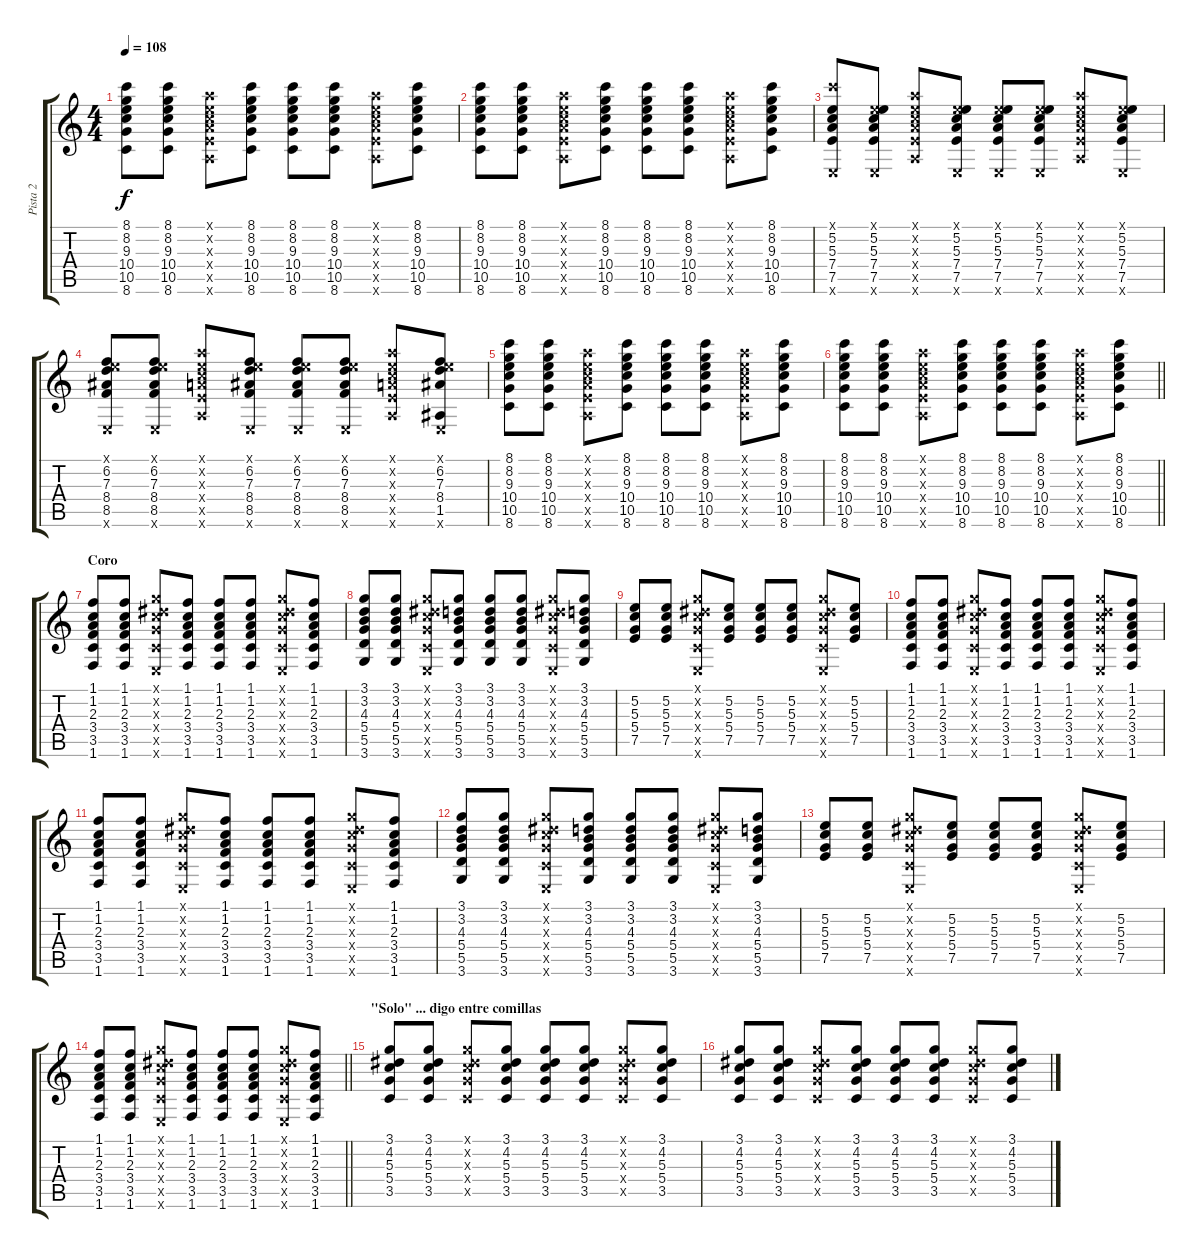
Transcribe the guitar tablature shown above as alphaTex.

\track ("Pista 2" "Pista 2") {instrument electricguitarclean}
\staff {score tabs}
\tuning (E4 B3 G3 D3 A2 E2) {hide}
\ts (4 4)
\tempo 108
\clef g2
\ks c
(8.1 8.2 9.3 10.4 10.5 8.6).8{dy f} (8.1 8.2 9.3 10.4 10.5 8.6).8 (5.1{x} 5.2{x} 5.3{x} 7.4{x} 7.5{x} 5.6{x}).8 (8.1 8.2 9.3 10.4 10.5 8.6).8 (8.1 8.2 9.3 10.4 10.5 8.6).8 (8.1 8.2 9.3 10.4 10.5 8.6).8 (5.1{x} 5.2{x} 5.3{x} 7.4{x} 7.5{x} 5.6{x}).8 (8.1 8.2 9.3 10.4 10.5 8.6).8 |
(8.1 8.2 9.3 10.4 10.5 8.6).8 (8.1 8.2 9.3 10.4 10.5 8.6).8 (5.1{x} 5.2{x} 5.3{x} 7.4{x} 7.5{x} 5.6{x}).8 (8.1 8.2 9.3 10.4 10.5 8.6).8 (8.1 8.2 9.3 10.4 10.5 8.6).8 (8.1 8.2 9.3 10.4 10.5 8.6).8 (5.1{x} 5.2{x} 5.3{x} 7.4{x} 7.5{x} 5.6{x}).8 (8.1 8.2 9.3 10.4 10.5 8.6).8 |
(8.1{x} 5.2 5.3 7.4 7.5 0.6{x}).8 (0.1{x} 5.2 5.3 7.4 7.5 0.6{x}).8 (5.1{x} 5.2{x} 5.3{x} 7.4{x} 7.5{x} 5.6{x}).8 (0.1{x} 5.2 5.3 7.4 7.5 0.6{x}).8 (0.1{x} 5.2 5.3 7.4 7.5 0.6{x}).8 (0.1{x} 5.2 5.3 7.4 7.5 0.6{x}).8 (5.1{x} 5.2{x} 5.3{x} 7.4{x} 7.5{x} 5.6{x}).8 (0.1{x} 5.2 5.3 7.4 7.5 0.6{x}).8 |
(0.1{x} 6.2 7.3 8.4 8.5 0.6{x}).8 (0.1{x} 6.2 7.3 8.4 8.5 0.6{x}).8 (5.1{x} 5.2{x} 5.3{x} 7.4{x} 7.5{x} 5.6{x}).8 (0.1{x} 6.2 7.3 8.4 8.5 0.6{x}).8 (0.1{x} 6.2 7.3 8.4 8.5 0.6{x}).8 (0.1{x} 6.2 7.3 8.4 8.5 0.6{x}).8 (5.1{x} 5.2{x} 5.3{x} 7.4{x} 7.5{x} 5.6{x}).8 (0.1{x} 6.2 7.3 8.4 1.5 0.6{x}).8 |
(8.1 8.2 9.3 10.4 10.5 8.6).8 (8.1 8.2 9.3 10.4 10.5 8.6).8 (5.1{x} 5.2{x} 5.3{x} 7.4{x} 7.5{x} 5.6{x}).8 (8.1 8.2 9.3 10.4 10.5 8.6).8 (8.1 8.2 9.3 10.4 10.5 8.6).8 (8.1 8.2 9.3 10.4 10.5 8.6).8 (5.1{x} 5.2{x} 5.3{x} 7.4{x} 7.5{x} 5.6{x}).8 (8.1 8.2 9.3 10.4 10.5 8.6).8 |
\barLineRight lightlight
(8.1 8.2 9.3 10.4 10.5 8.6).8 (8.1 8.2 9.3 10.4 10.5 8.6).8 (5.1{x} 5.2{x} 5.3{x} 7.4{x} 7.5{x} 5.6{x}).8 (8.1 8.2 9.3 10.4 10.5 8.6).8 (8.1 8.2 9.3 10.4 10.5 8.6).8 (8.1 8.2 9.3 10.4 10.5 8.6).8 (5.1{x} 5.2{x} 5.3{x} 7.4{x} 7.5{x} 5.6{x}).8 (8.1 8.2 9.3 10.4 10.5 8.6).8 |
\section ("" "Coro")
(1.1 1.2 2.3 3.4 3.5 1.6).8 (1.1 1.2 2.3 3.4 3.5 1.6).8 (3.1{x} 4.2{x} 5.3{x} 5.4{x} 3.5{x} 0.6{x}).8 (1.1 1.2 2.3 3.4 3.5 1.6).8 (1.1 1.2 2.3 3.4 3.5 1.6).8 (1.1 1.2 2.3 3.4 3.5 1.6).8 (3.1{x} 4.2{x} 5.3{x} 5.4{x} 3.5{x} 0.6{x}).8 (1.1 1.2 2.3 3.4 3.5 1.6).8 |
(3.1 3.2 4.3 5.4 5.5 3.6).8 (3.1 3.2 4.3 5.4 5.5 3.6).8 (3.1{x} 4.2{x} 5.3{x} 5.4{x} 3.5{x} 0.6{x}).8 (3.1 3.2 4.3 5.4 5.5 3.6).8 (3.1 3.2 4.3 5.4 5.5 3.6).8 (3.1 3.2 4.3 5.4 5.5 3.6).8 (3.1{x} 4.2{x} 5.3{x} 5.4{x} 3.5{x} 0.6{x}).8 (3.1 3.2 4.3 5.4 5.5 3.6).8 |
(5.2 5.3 5.4 7.5).8 (5.2 5.3 5.4 7.5).8 (3.1{x} 4.2{x} 5.3{x} 5.4{x} 3.5{x} 0.6{x}).8 (5.2 5.3 5.4 7.5).8 (5.2 5.3 5.4 7.5).8 (5.2 5.3 5.4 7.5).8 (3.1{x} 4.2{x} 5.3{x} 5.4{x} 3.5{x} 0.6{x}).8 (5.2 5.3 5.4 7.5).8 |
(1.1 1.2 2.3 3.4 3.5 1.6).8 (1.1 1.2 2.3 3.4 3.5 1.6).8 (3.1{x} 4.2{x} 5.3{x} 5.4{x} 3.5{x} 0.6{x}).8 (1.1 1.2 2.3 3.4 3.5 1.6).8 (1.1 1.2 2.3 3.4 3.5 1.6).8 (1.1 1.2 2.3 3.4 3.5 1.6).8 (3.1{x} 4.2{x} 5.3{x} 5.4{x} 3.5{x} 0.6{x}).8 (1.1 1.2 2.3 3.4 3.5 1.6).8 |
(1.1 1.2 2.3 3.4 3.5 1.6).8 (1.1 1.2 2.3 3.4 3.5 1.6).8 (3.1{x} 4.2{x} 5.3{x} 5.4{x} 3.5{x} 0.6{x}).8 (1.1 1.2 2.3 3.4 3.5 1.6).8 (1.1 1.2 2.3 3.4 3.5 1.6).8 (1.1 1.2 2.3 3.4 3.5 1.6).8 (3.1{x} 4.2{x} 5.3{x} 5.4{x} 3.5{x} 0.6{x}).8 (1.1 1.2 2.3 3.4 3.5 1.6).8 |
(3.1 3.2 4.3 5.4 5.5 3.6).8 (3.1 3.2 4.3 5.4 5.5 3.6).8 (3.1{x} 4.2{x} 5.3{x} 5.4{x} 3.5{x} 0.6{x}).8 (3.1 3.2 4.3 5.4 5.5 3.6).8 (3.1 3.2 4.3 5.4 5.5 3.6).8 (3.1 3.2 4.3 5.4 5.5 3.6).8 (3.1{x} 4.2{x} 5.3{x} 5.4{x} 3.5{x} 0.6{x}).8 (3.1 3.2 4.3 5.4 5.5 3.6).8 |
(5.2 5.3 5.4 7.5).8 (5.2 5.3 5.4 7.5).8 (3.1{x} 4.2{x} 5.3{x} 5.4{x} 3.5{x} 0.6{x}).8 (5.2 5.3 5.4 7.5).8 (5.2 5.3 5.4 7.5).8 (5.2 5.3 5.4 7.5).8 (3.1{x} 4.2{x} 5.3{x} 5.4{x} 3.5{x} 0.6{x}).8 (5.2 5.3 5.4 7.5).8 |
\barLineRight lightlight
(1.1 1.2 2.3 3.4 3.5 1.6).8 (1.1 1.2 2.3 3.4 3.5 1.6).8 (3.1{x} 4.2{x} 5.3{x} 5.4{x} 3.5{x} 0.6{x}).8 (1.1 1.2 2.3 3.4 3.5 1.6).8 (1.1 1.2 2.3 3.4 3.5 1.6).8 (1.1 1.2 2.3 3.4 3.5 1.6).8 (3.1{x} 4.2{x} 5.3{x} 5.4{x} 3.5{x} 0.6{x}).8 (1.1 1.2 2.3 3.4 3.5 1.6).8 |
\section ("" "\"Solo\" ... digo entre comillas")
(3.1 4.2 5.3 5.4 3.5).8 (3.1 4.2 5.3 5.4 3.5).8 (3.1{x} 4.2{x} 5.3{x} 5.4{x} 3.5{x}).8 (3.1 4.2 5.3 5.4 3.5).8 (3.1 4.2 5.3 5.4 3.5).8 (3.1 4.2 5.3 5.4 3.5).8 (3.1{x} 4.2{x} 5.3{x} 5.4{x} 3.5{x}).8 (3.1 4.2 5.3 5.4 3.5).8 |
(3.1 4.2 5.3 5.4 3.5).8 (3.1 4.2 5.3 5.4 3.5).8 (3.1{x} 4.2{x} 5.3{x} 5.4{x} 3.5{x}).8 (3.1 4.2 5.3 5.4 3.5).8 (3.1 4.2 5.3 5.4 3.5).8 (3.1 4.2 5.3 5.4 3.5).8 (3.1{x} 4.2{x} 5.3{x} 5.4{x} 3.5{x}).8 (3.1 4.2 5.3 5.4 3.5).8
